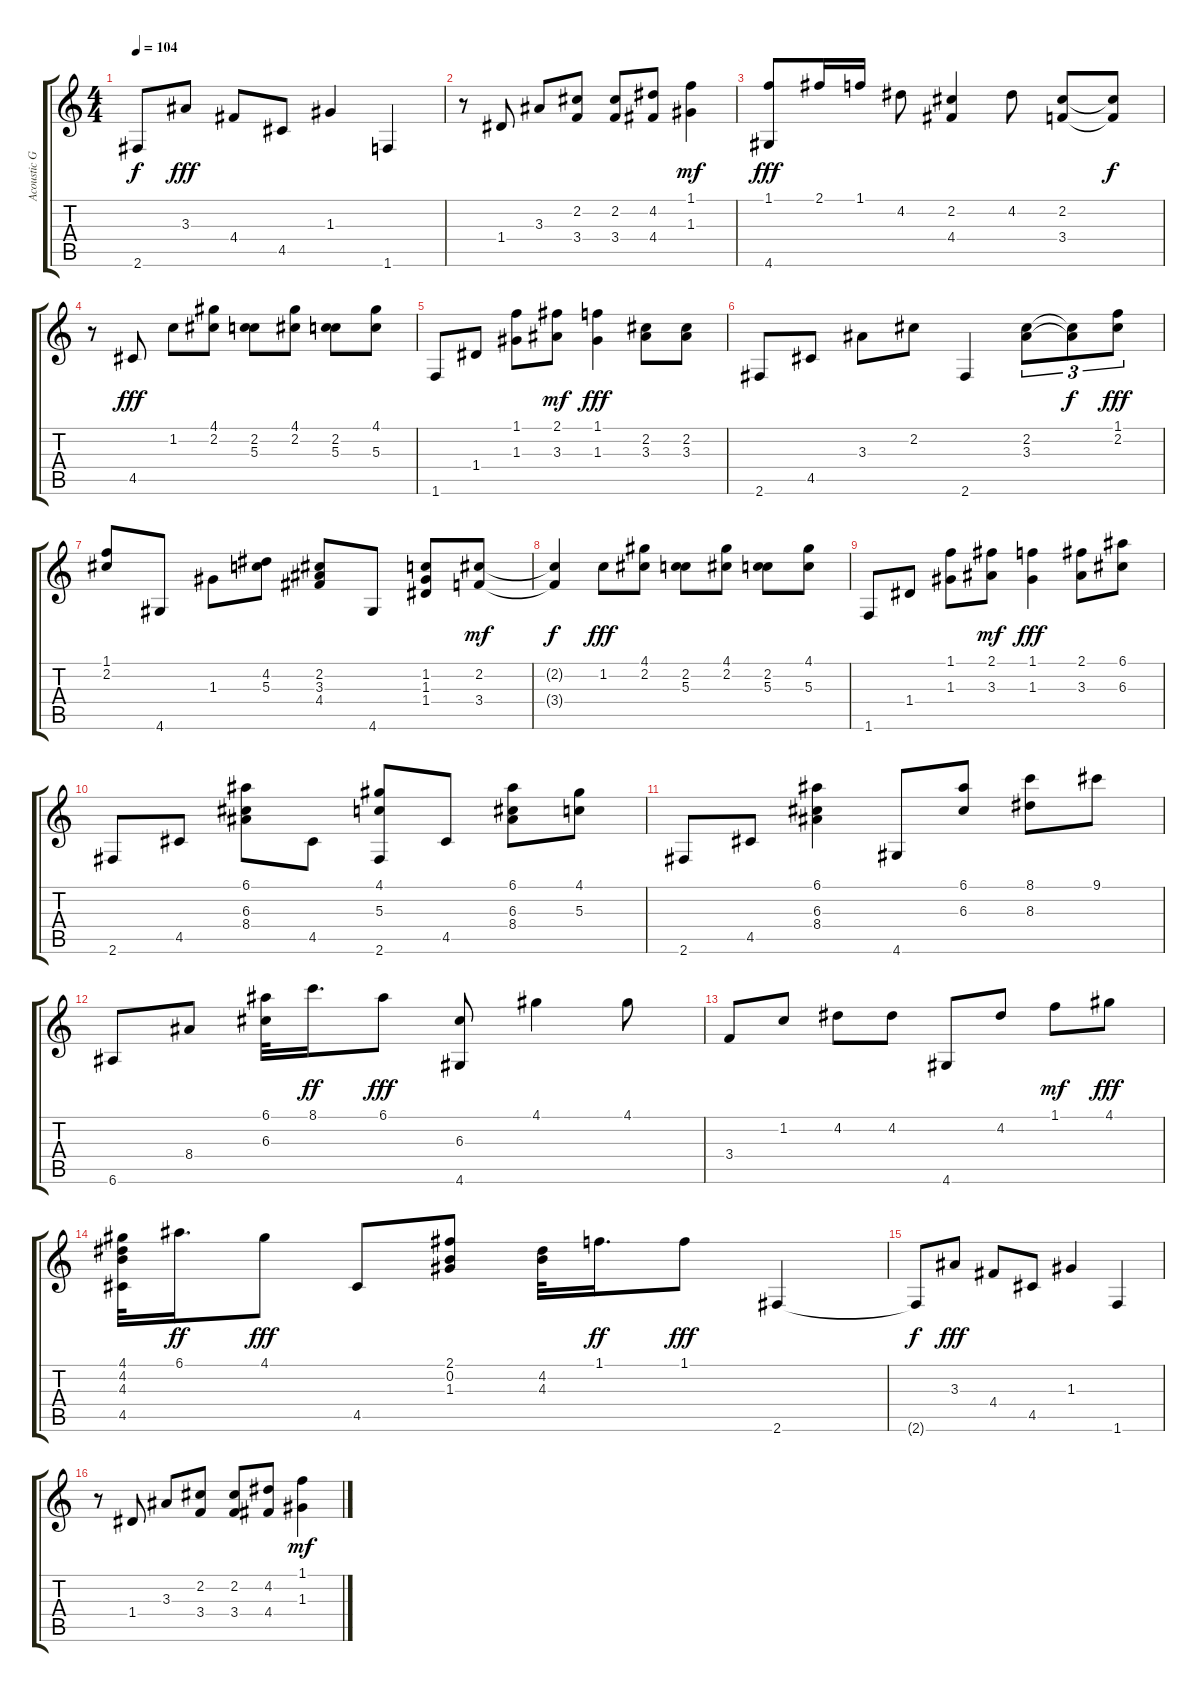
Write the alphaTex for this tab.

\track ("Acoustic Guitar" "Acoustic G") {instrument acousticguitarsteel}
\staff {score tabs}
\tuning (E4 B3 G3 D3 A2 E2) {hide}
\ts (4 4)
\tempo 104
\clef g2
\ks c
2.6{t}.8{dy f} 3.3.8{dy fff} 4.4.8 4.5.8 1.3.4 1.6.4 |
r.8 1.4.8 3.3.8 (2.2 3.4).8 (2.2 3.4).8 (4.2 4.4).8 (1.1 1.3).4{dy mf} |
(1.1 4.6).8{dy fff} 2.1.16 1.1.16 4.2.8 (2.2 4.4).4 4.2.8 (2.2 3.4).8 (2.2{t} 3.4{t}).8{dy f} |
r.8 4.5.8{dy fff} 1.2.8 (4.1 2.2).8 (2.2 5.3).8 (4.1 2.2).8 (2.2 5.3).8 (4.1 5.3).8 |
1.6.8 1.4.8 (1.1 1.3).8 (2.1 3.3).8{dy mf} (1.1 1.3).4{dy fff} (2.2 3.3).8 (2.2 3.3).8 |
2.6.8 4.5.8 3.3.8 2.2.8 2.6.4 (2.2 3.3).8{tu (3 2)} (2.2{t} 3.3{t}).8{tu (3 2) dy f} (1.1 2.2).8{tu (3 2) dy fff} |
(1.1 2.2).8 4.6.8 1.3.8 (4.2 5.3).8 (2.2 3.3 4.4).8 4.6.8 (1.2 1.3 1.4).8 (2.2 3.4).8{dy mf} |
(2.2{t} 3.4{t}).4{dy f} 1.2.8{dy fff} (4.1 2.2).8 (2.2 5.3).8 (4.1 2.2).8 (2.2 5.3).8 (4.1 5.3).8 |
1.6.8 1.4.8 (1.1 1.3).8 (2.1 3.3).8{dy mf} (1.1 1.3).4{dy fff} (2.1 3.3).8 (6.1 6.3).8 |
2.6.8 4.5.8 (6.1 6.3 8.4).8 4.5.8 (4.1 5.3 2.6).8 4.5.8 (6.1 6.3 8.4).8 (4.1 5.3).8 |
2.6.8 4.5.8 (6.1 6.3 8.4).4 4.6.8 (6.1 6.3).8 (8.1 8.3).8 9.1.8 |
6.6.8 8.4.8 (6.1 6.3).32 8.1.16{d dy ff} 6.1.8{dy fff} (6.3 4.6).8 4.1.4 4.1.8 |
3.4.8 1.2.8 4.2.8 4.2.8 4.6.8 4.2.8 1.1.8{dy mf} 4.1.8{dy fff} |
(4.1 4.2 4.3 4.5).32 6.1.16{d dy ff} 4.1.8{dy fff} 4.5.8 (2.1 0.2 1.3).8 (4.2 4.3).32 1.1.16{d dy ff} 1.1.8{dy fff} 2.6.4 |
2.6{t}.8{dy f} 3.3.8{dy fff} 4.4.8 4.5.8 1.3.4 1.6.4 |
r.8 1.4.8 3.3.8 (2.2 3.4).8 (2.2 3.4).8 (4.2 4.4).8 (1.1 1.3).4{dy mf}
